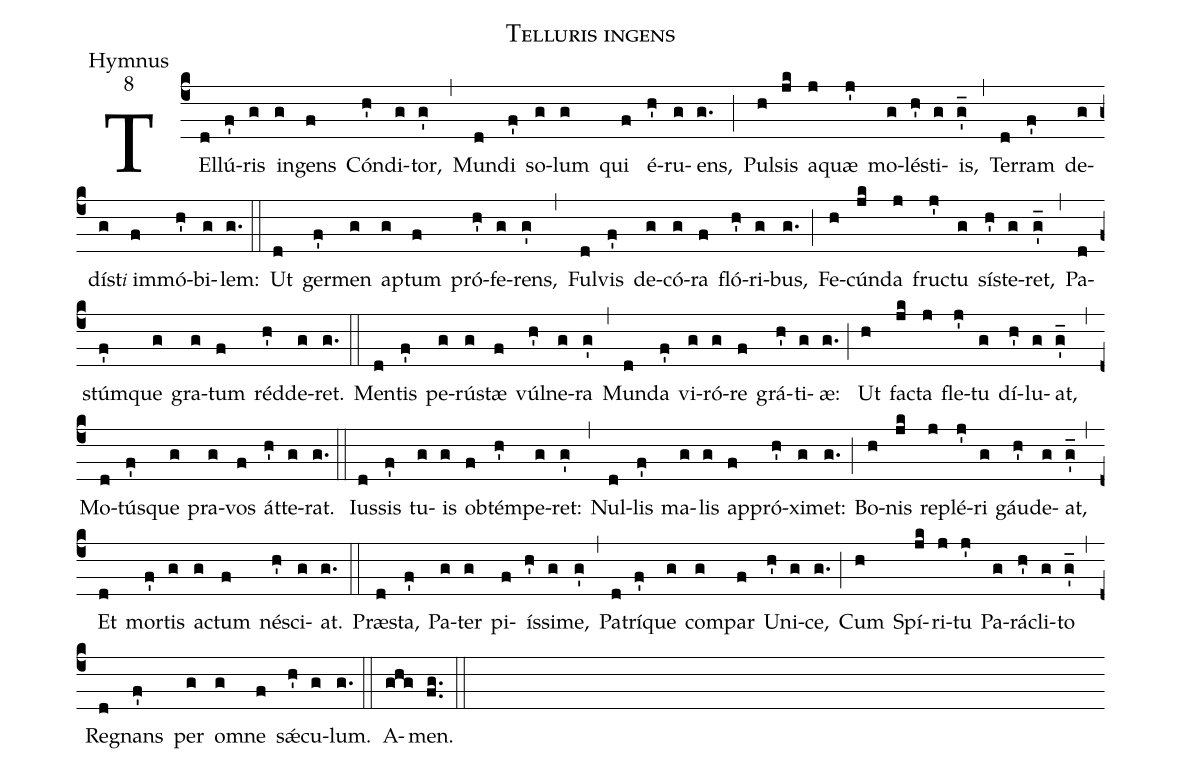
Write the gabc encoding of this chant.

name:Telluris ingens;
office-part:Hymnus;
mode:8;
%%
(c4)
TEl(d)lú(f')ris(g) in(g)gens(f) Cón(h')di(g)tor,(g') (,)
Mun(d)di(f') so(g)lum(g) qui(f) é(h')ru(g)ens,(g.) (;)
Pul(h)sis(jk) a(j)quæ(j') mo(g)lé(h')sti(g)is,(g'_) (,)
Ter(d)ram(f') de(g)dí(g)st<e>i</e> {i}m(f)mó(h')bi(g)lem:(g.) (::)

Ut(d) ger(f')men(g) ap(g)tum(f) pró(h')fe(g)rens,(g') (,)
Ful(d)vis(f') de(g)có(g)ra(f) fló(h')ri(g)bus,(g.) (;)
Fe(h)cún(jk)da(j) fru(j')ctu(g) sí(h')ste(g)ret,(g'_) (,)
Pa(d)stúm(f')que(g) gra(g)tum(f) réd(h')de(g)ret.(g.) (::)

Men(d)tis(f') pe(g)rú(g)stæ(f) vúl(h')ne(g)ra(g') (,)
Mun(d)da(f') vi(g)ró(g)re(f) grá(h')ti(g)æ:(g.) (;)
Ut(h) fa(jk)cta(j) fle(j')tu(g) dí(h')lu(g)at,(g'_) (,)
Mo(d)tús(f')que(g) pra(g)vos(f) át(h')te(g)rat.(g.) (::)

Ius(d)sis(f') tu(g)is(g) ob(f)tém(h')pe(g)ret:(g') (,)
Nul(d)lis(f') ma(g)lis(g) ap(f)pró(h')xi(g)met:(g.) (;)
Bo(h)nis(jk) re(j)plé(j')ri(g) gáu(h')de(g)at,(g'_) (,)
Et(d) mor(f')tis(g) a(g)ctum(f) né(h')sci(g)at.(g.) (::)

Præ(d)sta,(f') Pa(g)ter(g) pi(f)ís(h')si(g)me,(g') (,)
Pa(d)trí(f')que(g) com(g)par(f) U(h')ni(g)ce,(g.) (;)
Cum(h) Spí(jk)ri(j)tu(j') Pa(g)rá(h')cli(g)to(g'_) (,)
Re(d)gnans(f') per(g) om(g)ne(f) sǽ(h')cu(g)lum.(g.) (::)

A(ghg)men.(fg..) (::)
